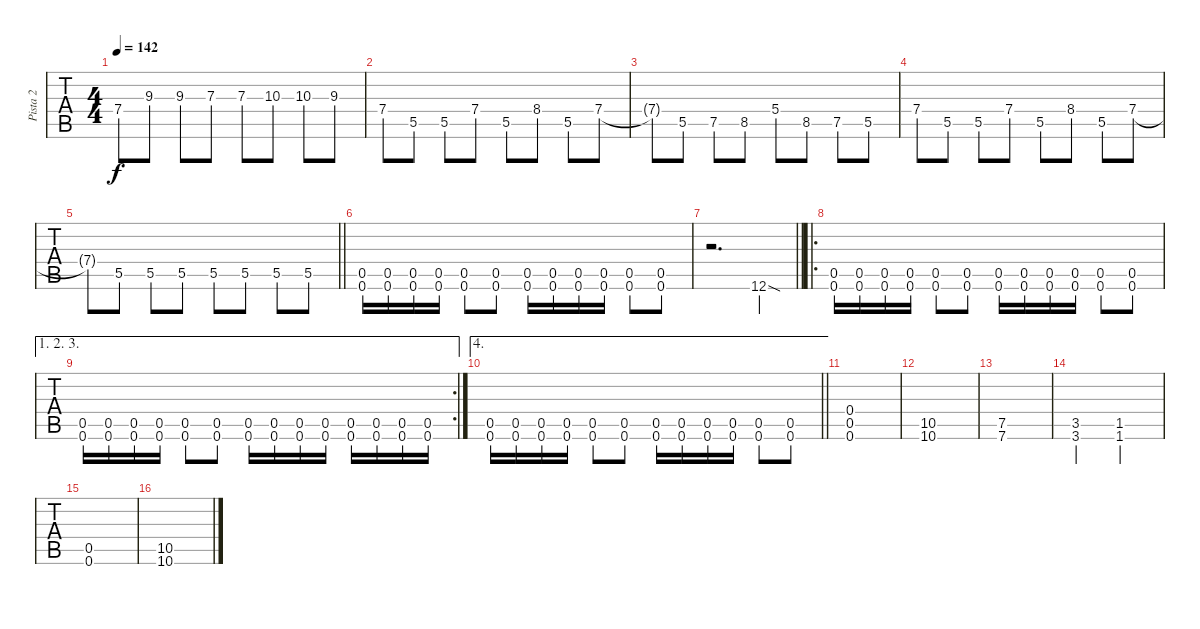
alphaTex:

\track ("Pista 2" "Pista 2") {instrument distortionguitar}
\staff {tabs}
\tuning (D4 A3 F3 C3 G2 C2) {hide}
\ts (4 4)
\tempo 142
\clef g2
\ks c
7.4{t}.8{dy f} 9.3.8 9.3.8 7.3.8 7.3.8 10.3.8 10.3.8 9.3.8 |
7.4.8 5.5.8 5.5.8 7.4.8 5.5.8 8.4.8 5.5.8 7.4.8 |
7.4{t}.8 5.5.8 7.5.8 8.5.8 5.4.8 8.5.8 7.5.8 5.5.8 |
7.4.8 5.5.8 5.5.8 7.4.8 5.5.8 8.4.8 5.5.8 7.4.8 |
\barLineRight lightlight
7.4{t}.8 5.5.8 5.5.8 5.5.8 5.5.8 5.5.8 5.5.8 5.5.8 |
\section ("" "")
(0.5 0.6).16 (0.5 0.6).16 (0.5 0.6).16 (0.5 0.6).16 (0.5 0.6).8 (0.5 0.6).8 (0.5 0.6).16 (0.5 0.6).16 (0.5 0.6).16 (0.5 0.6).16 (0.5 0.6).8 (0.5 0.6).8 |
\barLineRight lightlight
r.2{d} 12.6{sod}.4 |
\ro
\section ("" "")
(0.5 0.6).16 (0.5 0.6).16 (0.5 0.6).16 (0.5 0.6).16 (0.5 0.6).8 (0.5 0.6).8 (0.5 0.6).16 (0.5 0.6).16 (0.5 0.6).16 (0.5 0.6).16 (0.5 0.6).8 (0.5 0.6).8 |
\ae (1 2 3)
\rc 2
(0.5 0.6).16 (0.5 0.6).16 (0.5 0.6).16 (0.5 0.6).16 (0.5 0.6).8 (0.5 0.6).8 (0.5 0.6).16 (0.5 0.6).16 (0.5 0.6).16 (0.5 0.6).16 (0.5 0.6).16 (0.5 0.6).16 (0.5 0.6).16 (0.5 0.6).16 |
\ae 4
\barLineRight lightlight
(0.5 0.6).16 (0.5 0.6).16 (0.5 0.6).16 (0.5 0.6).16 (0.5 0.6).8 (0.5 0.6).8 (0.5 0.6).16 (0.5 0.6).16 (0.5 0.6).16 (0.5 0.6).16 (0.5 0.6).8 (0.5 0.6).8 |
\section ("" "")
(0.4 0.5 0.6).1 |
(10.5 10.6).1 |
(7.5 7.6).1 |
(3.5 3.6).2 (1.5 1.6).2 |
(0.5 0.6).1 |
(10.5 10.6).1
